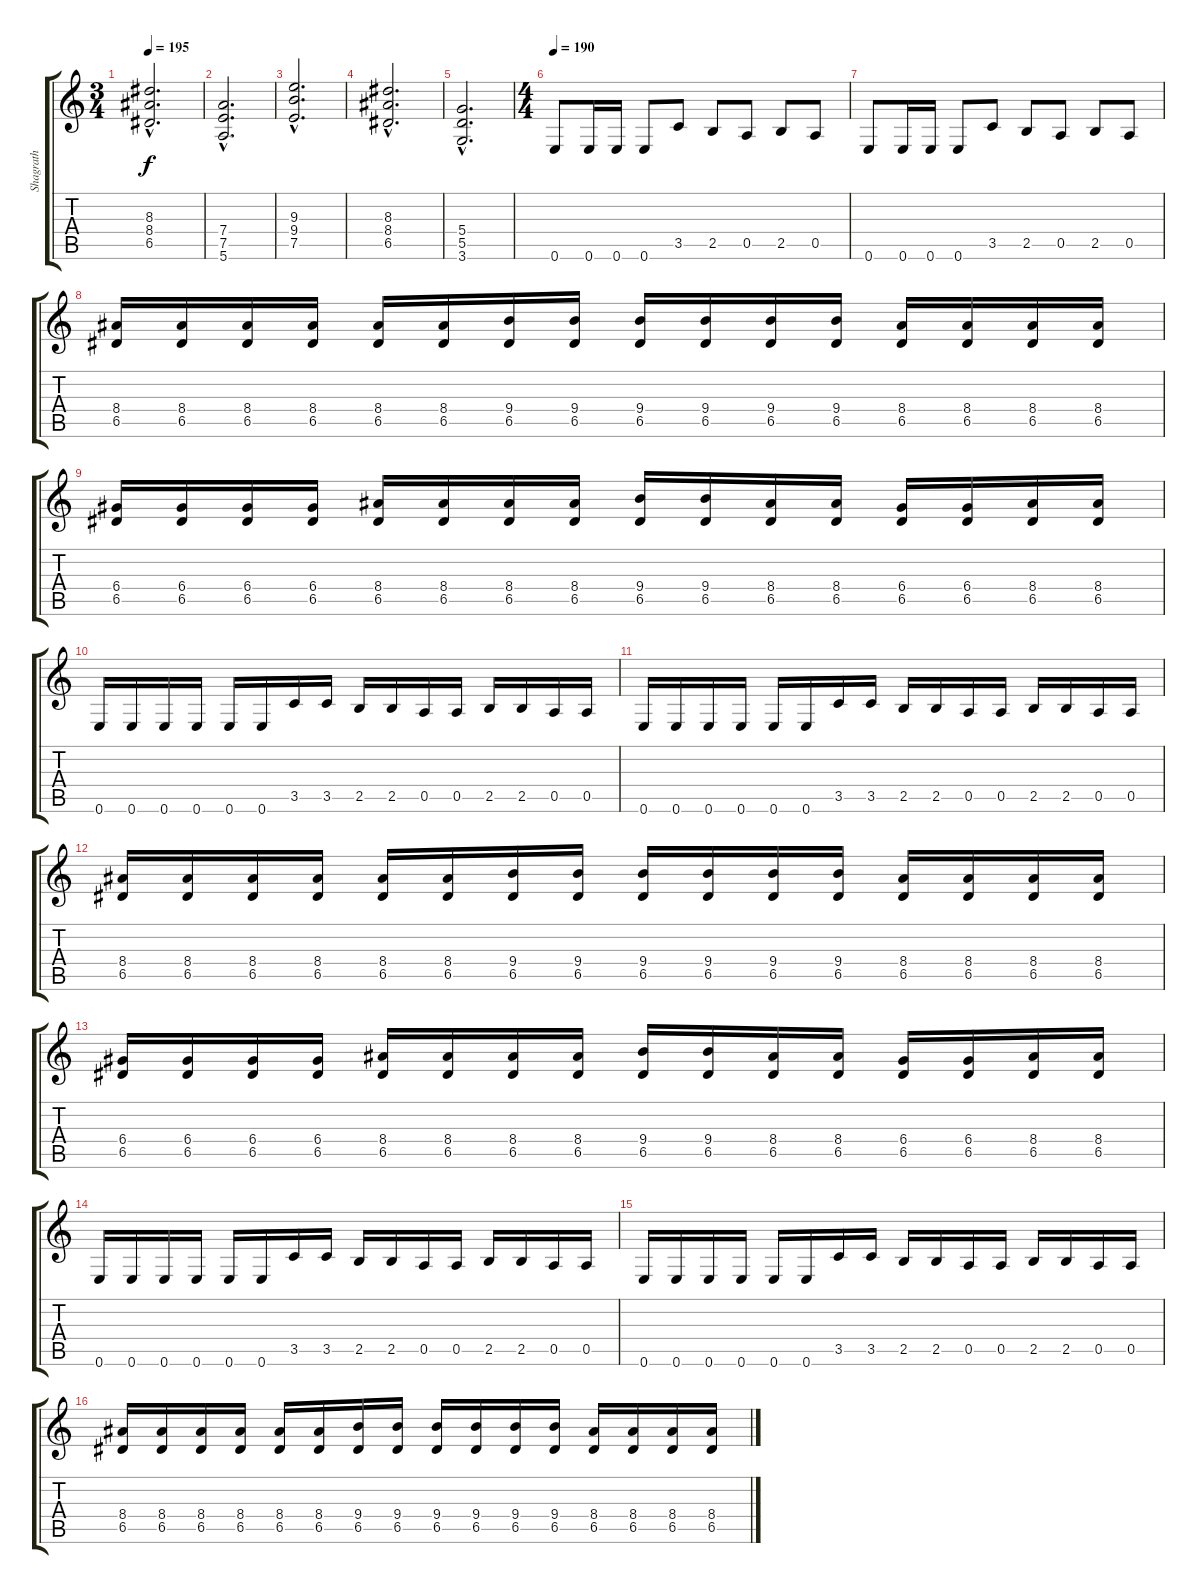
\track ("Shagrath" "Shagrath") {instrument distortionguitar}
\staff {score tabs}
\tuning (E4 B3 G3 D3 A2 E2) {hide}
\ts (3 4)
\tempo 195
\clef g2
\ks c
(8.3{hac t} 8.4{hac t} 6.5{hac t}).2{d dy f} |
(7.4{hac} 7.5{hac} 5.6{hac}).2{d} |
(9.3{hac} 9.4{hac} 7.5{hac}).2{d} |
(8.3{hac} 8.4{hac} 6.5{hac}).2{d} |
(5.4{hac} 5.5{hac} 3.6{hac}).2{d} |
\ts (4 4)
\tempo 190
0.6.8 0.6.16 0.6.16 0.6.8 3.5.8 2.5.8 0.5.8 2.5.8 0.5.8 |
0.6.8 0.6.16 0.6.16 0.6.8 3.5.8 2.5.8 0.5.8 2.5.8 0.5.8 |
(8.4 6.5).16 (8.4 6.5).16 (8.4 6.5).16 (8.4 6.5).16 (8.4 6.5).16 (8.4 6.5).16 (9.4 6.5).16 (9.4 6.5).16 (9.4 6.5).16 (9.4 6.5).16 (9.4 6.5).16 (9.4 6.5).16 (8.4 6.5).16 (8.4 6.5).16 (8.4 6.5).16 (8.4 6.5).16 |
(6.4 6.5).16 (6.4 6.5).16 (6.4 6.5).16 (6.4 6.5).16 (8.4 6.5).16 (8.4 6.5).16 (8.4 6.5).16 (8.4 6.5).16 (9.4 6.5).16 (9.4 6.5).16 (8.4 6.5).16 (8.4 6.5).16 (6.4 6.5).16 (6.4 6.5).16 (8.4 6.5).16 (8.4 6.5).16 |
0.6.16 0.6.16 0.6.16 0.6.16 0.6.16 0.6.16 3.5.16 3.5.16 2.5.16 2.5.16 0.5.16 0.5.16 2.5.16 2.5.16 0.5.16 0.5.16 |
0.6.16 0.6.16 0.6.16 0.6.16 0.6.16 0.6.16 3.5.16 3.5.16 2.5.16 2.5.16 0.5.16 0.5.16 2.5.16 2.5.16 0.5.16 0.5.16 |
(8.4 6.5).16 (8.4 6.5).16 (8.4 6.5).16 (8.4 6.5).16 (8.4 6.5).16 (8.4 6.5).16 (9.4 6.5).16 (9.4 6.5).16 (9.4 6.5).16 (9.4 6.5).16 (9.4 6.5).16 (9.4 6.5).16 (8.4 6.5).16 (8.4 6.5).16 (8.4 6.5).16 (8.4 6.5).16 |
(6.4 6.5).16 (6.4 6.5).16 (6.4 6.5).16 (6.4 6.5).16 (8.4 6.5).16 (8.4 6.5).16 (8.4 6.5).16 (8.4 6.5).16 (9.4 6.5).16 (9.4 6.5).16 (8.4 6.5).16 (8.4 6.5).16 (6.4 6.5).16 (6.4 6.5).16 (8.4 6.5).16 (8.4 6.5).16 |
0.6.16 0.6.16 0.6.16 0.6.16 0.6.16 0.6.16 3.5.16 3.5.16 2.5.16 2.5.16 0.5.16 0.5.16 2.5.16 2.5.16 0.5.16 0.5.16 |
0.6.16 0.6.16 0.6.16 0.6.16 0.6.16 0.6.16 3.5.16 3.5.16 2.5.16 2.5.16 0.5.16 0.5.16 2.5.16 2.5.16 0.5.16 0.5.16 |
(8.4 6.5).16 (8.4 6.5).16 (8.4 6.5).16 (8.4 6.5).16 (8.4 6.5).16 (8.4 6.5).16 (9.4 6.5).16 (9.4 6.5).16 (9.4 6.5).16 (9.4 6.5).16 (9.4 6.5).16 (9.4 6.5).16 (8.4 6.5).16 (8.4 6.5).16 (8.4 6.5).16 (8.4 6.5).16
